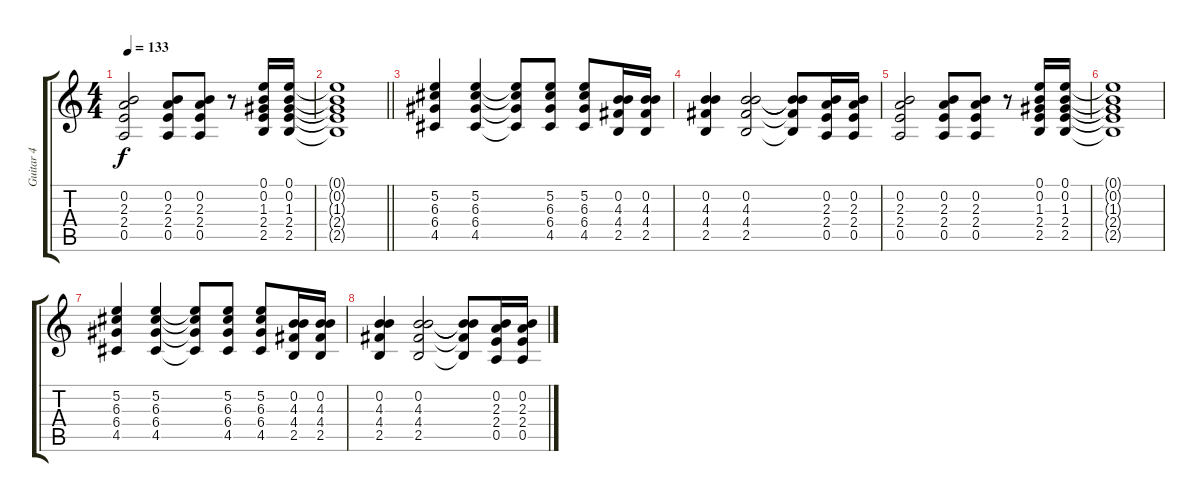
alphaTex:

\track ("Guitar 4" "Guitar 4") {instrument distortionguitar}
\staff {score tabs}
\tuning (E4 B3 G3 D3 A2 E2) {hide}
\ts (4 4)
\tempo 133
\clef g2
\ks c
(0.2 2.3 2.4 0.5).2{dy f} (0.2 2.3 2.4 0.5).8 (0.2 2.3 2.4 0.5).8 r.8 (0.1 0.2 1.3 2.4 2.5).16 (0.1 0.2 1.3 2.4 2.5).16 |
\barLineRight lightlight
(0.1{t} 0.2{t} 1.3{t} 2.4{t} 2.5{t}).1 |
(5.2 6.3 6.4 4.5).4 (5.2 6.3 6.4 4.5).4 (5.2{t} 6.3{t} 6.4{t} 4.5{t}).8 (5.2 6.3 6.4 4.5).8 (5.2 6.3 6.4 4.5).8 (0.2 4.3 4.4 2.5).16 (0.2 4.3 4.4 2.5).16 |
(0.2 4.3 4.4 2.5).4 (0.2 4.3 4.4 2.5).2 (0.2{t} 4.3{t} 4.4{t} 2.5{t}).8 (0.2 2.3 2.4 0.5).16 (0.2 2.3 2.4 0.5).16 |
(0.2 2.3 2.4 0.5).2 (0.2 2.3 2.4 0.5).8 (0.2 2.3 2.4 0.5).8 r.8 (0.1 0.2 1.3 2.4 2.5).16 (0.1 0.2 1.3 2.4 2.5).16 |
(0.1{t} 0.2{t} 1.3{t} 2.4{t} 2.5{t}).1 |
(5.2 6.3 6.4 4.5).4 (5.2 6.3 6.4 4.5).4 (5.2{t} 6.3{t} 6.4{t} 4.5{t}).8 (5.2 6.3 6.4 4.5).8 (5.2 6.3 6.4 4.5).8 (0.2 4.3 4.4 2.5).16 (0.2 4.3 4.4 2.5).16 |
(0.2 4.3 4.4 2.5).4 (0.2 4.3 4.4 2.5).2 (0.2{t} 4.3{t} 4.4{t} 2.5{t}).8 (0.2 2.3 2.4 0.5).16 (0.2 2.3 2.4 0.5).16
